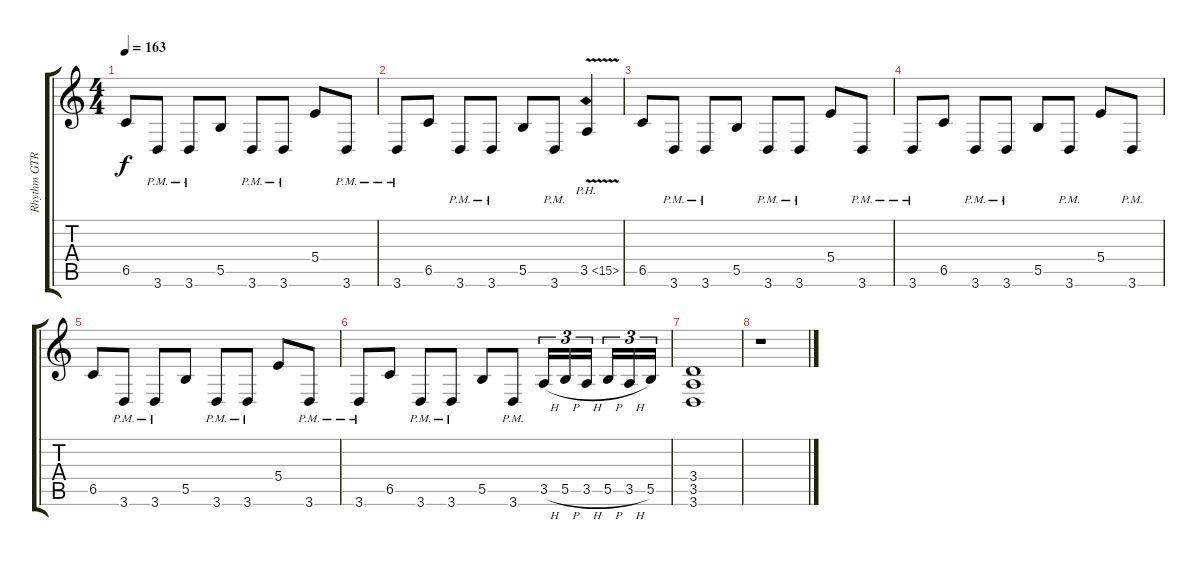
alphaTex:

\track ("Rhythm GTR 1" "Rhythm GTR") {instrument overdrivenguitar}
\staff {score tabs}
\tuning (Db4 Ab3 E3 B2 Gb2 B1) {hide}
\ts (4 4)
\tempo 163
\clef g2
\ks aminor
6.5.8{dy f} 3.6{pm}.8 3.6{pm}.8 5.5.8 3.6{pm}.8 3.6{pm}.8 5.4.8 3.6{pm}.8 |
3.6{pm}.8 6.5.8 3.6{pm}.8 3.6{pm}.8 5.5.8 3.6{pm}.8 3.5{ph 12 v}.4 |
6.5.8 3.6{pm}.8 3.6{pm}.8 5.5.8 3.6{pm}.8 3.6{pm}.8 5.4.8 3.6{pm}.8 |
3.6{pm}.8 6.5.8 3.6{pm}.8 3.6{pm}.8 5.5.8 3.6{pm}.8 5.4.8 3.6{pm}.8 |
6.5.8 3.6{pm}.8 3.6{pm}.8 5.5.8 3.6{pm}.8 3.6{pm}.8 5.4.8 3.6{pm}.8 |
3.6{pm}.8 6.5.8 3.6{pm}.8 3.6{pm}.8 5.5.8 3.6{pm}.8 3.5{h}.16{tu (3 2)} 5.5{h}.16{tu (3 2)} 3.5{h}.16{tu (3 2)} 5.5{h}.16{tu (3 2)} 3.5{h}.16{tu (3 2)} 5.5.16{tu (3 2)} |
(3.4 3.5 3.6).1 |
r.1
